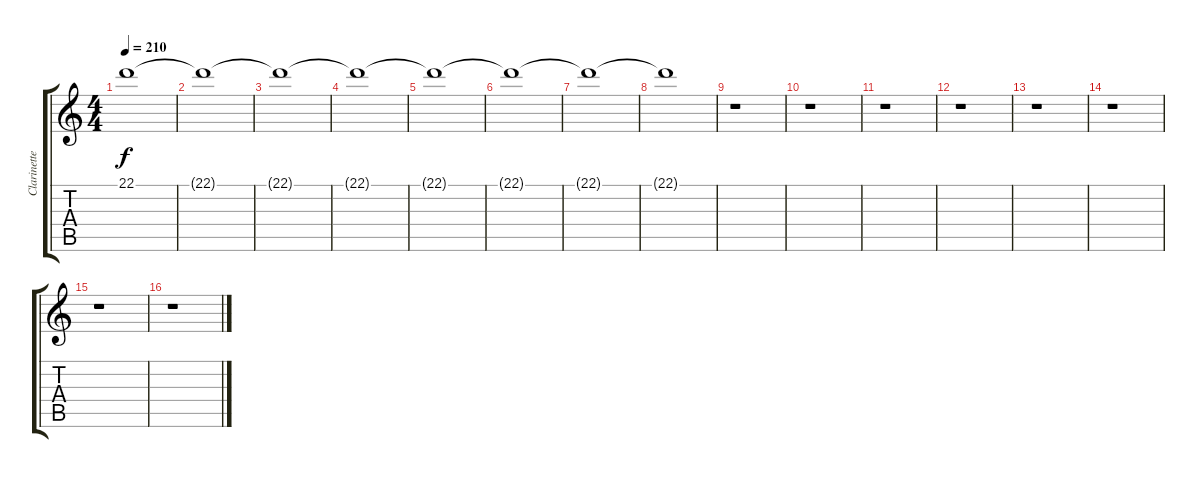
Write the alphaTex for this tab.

\track ("Clarinette" "Clarinette") {instrument clarinet}
\staff {score tabs}
\tuning (E4 B3 G3 D3 A2 E2) {hide}
\ts (4 4)
\tempo 210
\clef g2
\ks c
22.1.1{dy f} |
22.1{t}.1 |
22.1{t}.1 |
22.1{t}.1 |
22.1{t}.1 |
22.1{t}.1 |
22.1{t}.1 |
22.1{t}.1 |
r.1 |
r.1 |
r.1 |
r.1 |
r.1 |
r.1 |
r.1 |
r.1
